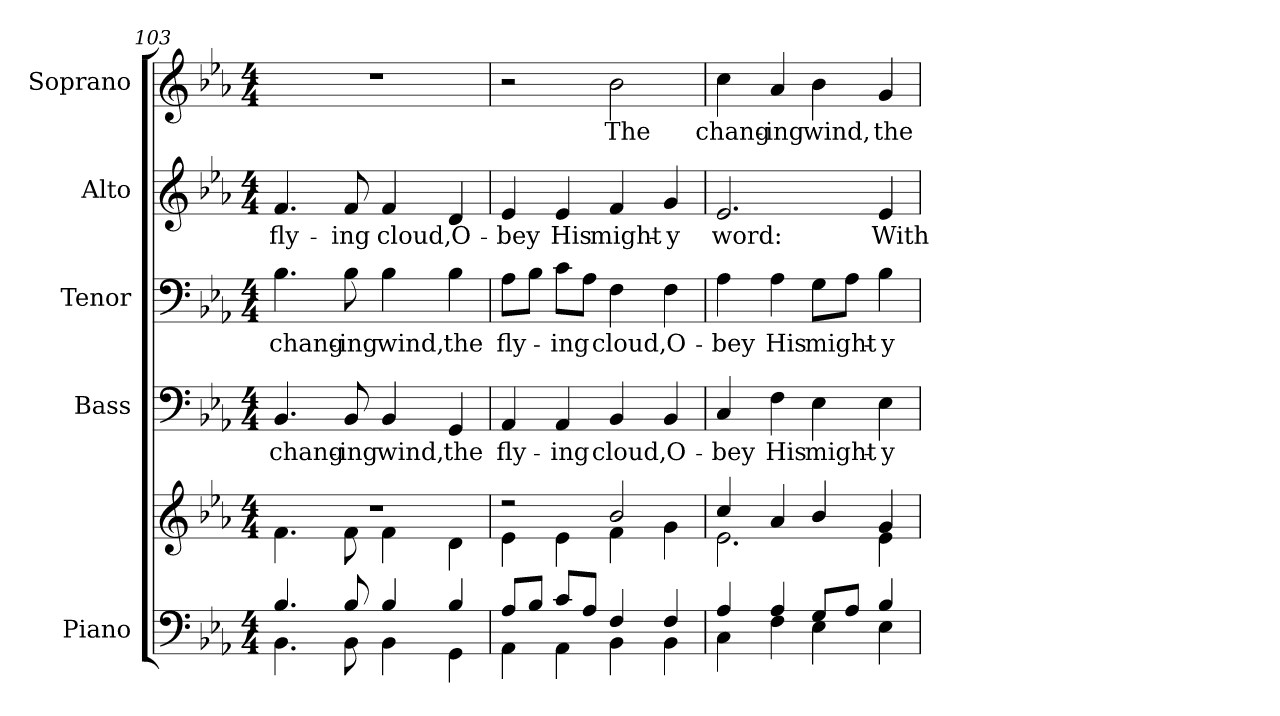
**kern	**kern	**kern	**text	**kern	**text	**kern	**text	**kern	**text
*part5	*part5	*part4	*part4	*part3	*part3	*part2	*part2	*part1	*part1
*staff6	*staff5	*staff4	*staff4	*staff3	*staff3	*staff2	*staff2	*staff1	*staff1
*I"Piano	*	*I"Bass	*	*I"Tenor	*	*I"Alto	*	*I"Soprano	*
*I'Pno.	*	*I'B.	*	*I'T.	*	*I'A.	*	*I'S.	*
*clefF4	*clefG2	*clefF4	*	*clefF4	*	*clefG2	*	*clefG2	*
*k[b-e-a-]	*k[b-e-a-]	*k[b-e-a-]	*	*k[b-e-a-]	*	*k[b-e-a-]	*	*k[b-e-a-]	*
*E-:	*E-:	*E-:	*	*E-:	*	*E-:	*	*E-:	*
*M4/4	*M4/4	*M4/4	*	*M4/4	*	*M4/4	*	*M4/4	*
=103	=103	=103	=103	=103	=103	=103	=103	=103	=103
*^	*^	*	*	*	*	*	*	*	*
!	!	!	!	!	!LO:LY:b:color=#000000	!	!	!	!	!	!
!	!	!	!	!	!	!	!LO:LY:b:color=#000000	!	!	!	!
!	!	!	!	!	!	!	!	!	!LO:LY:b:color=#000000	!	!
4.B-i/	4.BB-i\	1r	4.fi\	4.BB-i/	chang-	4.B-i\	chang-	4.fi/	fly-	1r	.
!	!	!	!	!	!LO:LY:b:color=#000000	!	!	!	!	!	!
!	!	!	!	!	!	!	!LO:LY:b:color=#000000	!	!	!	!
!	!	!	!	!	!	!	!	!	!LO:LY:b:color=#000000	!	!
8B-i/	8BB-i\	.	8fi\	8BB-i/	-ing	8B-i\	-ing	8fi/	-ing	.	.
!	!	!	!	!	!LO:LY:b:color=#000000	!	!	!	!	!	!
!	!	!	!	!	!	!	!LO:LY:b:color=#000000	!	!	!	!
!	!	!	!	!	!	!	!	!	!LO:LY:b:color=#000000	!	!
4B-i/	4BB-i\	.	4fi\	4BB-i/	wind,	4B-i\	wind,	4fi/	cloud,	.	.
!	!	!	!	!	!LO:LY:b:color=#000000	!	!	!	!	!	!
!	!	!	!	!	!	!	!LO:LY:b:color=#000000	!	!	!	!
!	!	!	!	!	!	!	!	!	!LO:LY:b:color=#000000	!	!
4B-i/	4GGi\	.	4di\	4GGi/	the	4B-i\	the	4di/	O-	.	.
=104	=104	=104	=104	=104	=104	=104	=104	=104	=104	=104	=104
!	!	!	!	!	!LO:LY:b:color=#000000	!	!	!	!	!	!
!	!	!	!	!	!	!	!LO:LY:b:color=#000000	!	!	!	!
!	!	!	!	!	!	!	!	!	!LO:LY:b:color=#000000	!	!
8A-i/L	4AA-i\	2r	4e-i\	4AA-i/	fly-	8A-i\L	fly-	4e-i/	-bey	2r	.
8B-i/J	.	.	.	.	.	8B-i\J	.	.	.	.	.
!	!	!	!	!	!LO:LY:b:color=#000000	!	!	!	!	!	!
!	!	!	!	!	!	!	!LO:LY:b:color=#000000	!	!	!	!
!	!	!	!	!	!	!	!	!	!LO:LY:b:color=#000000	!	!
8ci/L	4AA-i\	.	4e-i\	4AA-i/	-ing	8ci\L	-ing	4e-i/	His	.	.
8A-i/J	.	.	.	.	.	8A-i\J	.	.	.	.	.
!	!	!	!	!	!LO:LY:b:color=#000000	!	!	!	!	!	!
!	!	!	!	!	!	!	!LO:LY:b:color=#000000	!	!	!	!
!	!	!	!	!	!	!	!	!	!LO:LY:b:color=#000000	!	!
!	!	!	!	!	!	!	!	!	!	!	!LO:LY:b:color=#000000
4Fi/	4BB-i\	2b-i/	4fi\	4BB-i/	cloud,	4Fi\	cloud,	4fi/	might-	2b-i\	The
!	!	!	!	!	!LO:LY:b:color=#000000	!	!	!	!	!	!
!	!	!	!	!	!	!	!LO:LY:b:color=#000000	!	!	!	!
!	!	!	!	!	!	!	!	!	!LO:LY:b:color=#000000	!	!
4Fi/	4BB-i\	.	4gi\	4BB-i/	O-	4Fi\	O-	4gi/	-y	.	.
!!LO:LB:g=z
=105	=105	=105	=105	=105	=105	=105	=105	=105	=105	=105	=105
!	!	!	!	!	!LO:LY:b:color=#000000	!	!	!	!	!	!
!	!	!	!	!	!	!	!LO:LY:b:color=#000000	!	!	!	!
!	!	!	!	!	!	!	!	!	!LO:LY:b:color=#000000	!	!
!	!	!	!	!	!	!	!	!	!	!	!LO:LY:b:color=#000000
4A-i/	4Ci\	4cci/	2.e-i\	4Ci/	-bey	4A-i\	-bey	2.e-i/	word:	4cci\	chang-
!	!	!	!	!	!LO:LY:b:color=#000000	!	!	!	!	!	!
!	!	!	!	!	!	!	!LO:LY:b:color=#000000	!	!	!	!
!	!	!	!	!	!	!	!	!	!	!	!LO:LY:b:color=#000000
4A-i/	4Fi\	4a-i/	.	4Fi\	His	4A-i\	His	.	.	4a-i/	-ing
!	!	!	!	!	!LO:LY:b:color=#000000	!	!	!	!	!	!
!	!	!	!	!	!	!	!LO:LY:b:color=#000000	!	!	!	!
!	!	!	!	!	!	!	!	!	!	!	!LO:LY:b:color=#000000
8Gi/L	4E-i\	4b-i/	.	4E-i\	might-	8Gi\L	might-	.	.	4b-i\	wind,
8A-i/J	.	.	.	.	.	8A-i\J	.	.	.	.	.
!	!	!	!	!	!LO:LY:b:color=#000000	!	!	!	!	!	!
!	!	!	!	!	!	!	!LO:LY:b:color=#000000	!	!	!	!
!	!	!	!	!	!	!	!	!	!LO:LY:b:color=#000000	!	!
!	!	!	!	!	!	!	!	!	!	!	!LO:LY:b:color=#000000
4B-i/	4E-i\	4gi/	4e-i\	4E-i\	-y	4B-i\	-y	4e-i/	With	4gi/	the
*v	*v	*	*	*	*	*	*	*	*	*	*
*	*v	*v	*	*	*	*	*	*	*	*
=	=	=	=	=	=	=	=	=	=
*-	*-	*-	*-	*-	*-	*-	*-	*-	*-
